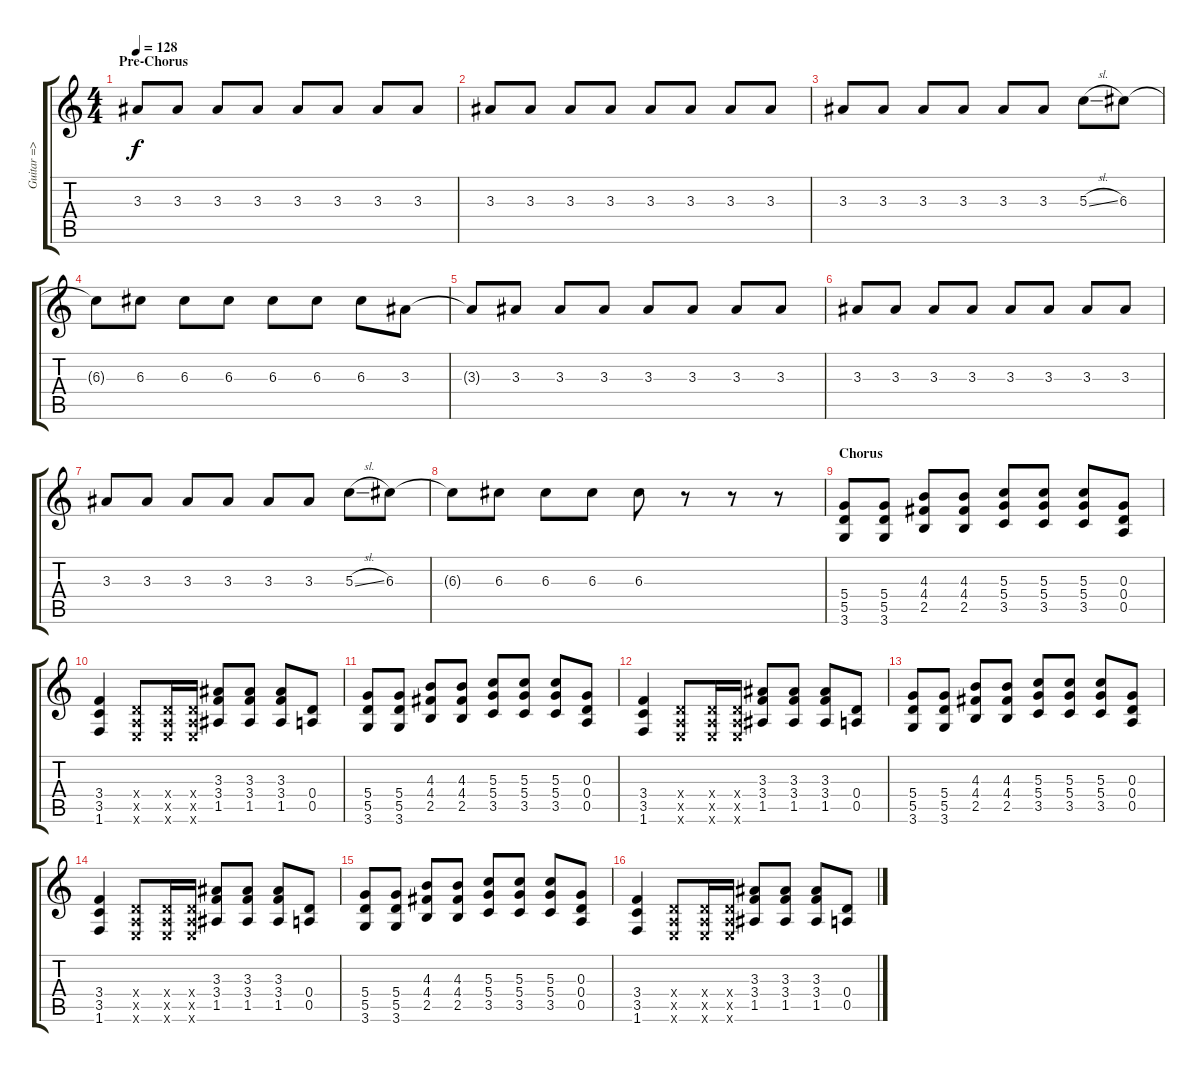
\track ("Guitar => Kurt" "Guitar => ") {instrument distortionguitar}
\staff {score tabs}
\tuning (E4 B3 G3 D3 A2 E2) {hide}
\ts (4 4)
\section ("" "Pre-Chorus")
\tempo 128
\clef g2
\ks c
3.3.8{dy f instrument distortionguitar} 3.3.8 3.3.8 3.3.8 3.3.8 3.3.8 3.3.8 3.3.8 |
3.3.8 3.3.8 3.3.8 3.3.8 3.3.8 3.3.8 3.3.8 3.3.8 |
3.3.8 3.3.8 3.3.8 3.3.8 3.3.8 3.3.8 5.3{sl}.8 6.3.8 |
6.3{t}.8 6.3.8 6.3.8 6.3.8 6.3.8 6.3.8 6.3.8 3.3.8 |
3.3{t}.8{instrument distortionguitar} 3.3.8 3.3.8 3.3.8 3.3.8 3.3.8 3.3.8 3.3.8 |
3.3.8 3.3.8 3.3.8 3.3.8 3.3.8 3.3.8 3.3.8 3.3.8 |
3.3.8 3.3.8 3.3.8 3.3.8 3.3.8 3.3.8 5.3{sl}.8 6.3.8 |
6.3{t}.8 6.3.8 6.3.8 6.3.8 6.3.8 r.8 r.8 r.8 |
\section ("" "Chorus")
(5.4 5.5 3.6).8 (5.4 5.5 3.6).8 (4.3 4.4 2.5).8 (4.3 4.4 2.5).8 (5.3 5.4 3.5).8 (5.3 5.4 3.5).8 (5.3 5.4 3.5).8 (0.3 0.4 0.5).8 |
(3.4 3.5 1.6).4 (0.4{x} 0.5{x} 0.6{x}).8 (0.4{x} 0.5{x} 0.6{x}).16 (0.4{x} 0.5{x} 0.6{x}).16 (3.3 3.4 1.5).8 (3.3 3.4 1.5).8 (3.3 3.4 1.5).8 (0.4 0.5).8 |
(5.4 5.5 3.6).8 (5.4 5.5 3.6).8 (4.3 4.4 2.5).8 (4.3 4.4 2.5).8 (5.3 5.4 3.5).8 (5.3 5.4 3.5).8 (5.3 5.4 3.5).8 (0.3 0.4 0.5).8 |
(3.4 3.5 1.6).4 (0.4{x} 0.5{x} 0.6{x}).8 (0.4{x} 0.5{x} 0.6{x}).16 (0.4{x} 0.5{x} 0.6{x}).16 (3.3 3.4 1.5).8 (3.3 3.4 1.5).8 (3.3 3.4 1.5).8 (0.4 0.5).8 |
(5.4 5.5 3.6).8 (5.4 5.5 3.6).8 (4.3 4.4 2.5).8 (4.3 4.4 2.5).8 (5.3 5.4 3.5).8 (5.3 5.4 3.5).8 (5.3 5.4 3.5).8 (0.3 0.4 0.5).8 |
(3.4 3.5 1.6).4 (0.4{x} 0.5{x} 0.6{x}).8 (0.4{x} 0.5{x} 0.6{x}).16 (0.4{x} 0.5{x} 0.6{x}).16 (3.3 3.4 1.5).8 (3.3 3.4 1.5).8 (3.3 3.4 1.5).8 (0.4 0.5).8 |
(5.4 5.5 3.6).8 (5.4 5.5 3.6).8 (4.3 4.4 2.5).8 (4.3 4.4 2.5).8 (5.3 5.4 3.5).8 (5.3 5.4 3.5).8 (5.3 5.4 3.5).8 (0.3 0.4 0.5).8 |
(3.4 3.5 1.6).4 (0.4{x} 0.5{x} 0.6{x}).8 (0.4{x} 0.5{x} 0.6{x}).16 (0.4{x} 0.5{x} 0.6{x}).16 (3.3 3.4 1.5).8 (3.3 3.4 1.5).8 (3.3 3.4 1.5).8 (0.4 0.5).8
